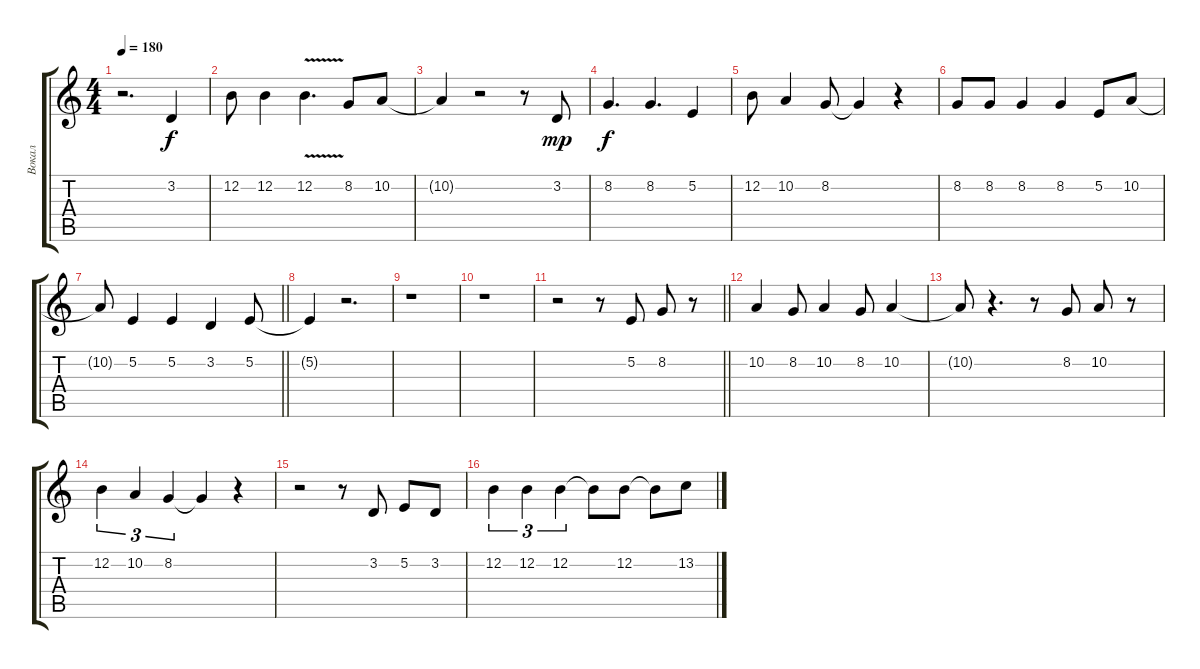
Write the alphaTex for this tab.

\track ("Вокал" "Вокал") {instrument oboe}
\staff {score tabs}
\tuning (E4 B3 G3 D3 A2 E2) {hide}
\ts (4 4)
\tempo 180
\clef g2
\ks c
r.2{d dy f} 3.2.4 |
12.2.8 12.2.4 12.2{v}.4{d} 8.2.8 10.2.8 |
10.2{t}.4 r.2 r.8 3.2.8{dy mp} |
8.2.4{d dy f} 8.2.4{d} 5.2.4 |
12.2.8 10.2.4 8.2.8 8.2{t}.4 r.4 |
8.2.8 8.2.8 8.2.4 8.2.4 5.2.8 10.2.8 |
\barLineRight lightlight
10.2{t}.8 5.2.4 5.2.4 3.2.4 5.2.8 |
5.2{t}.4 r.2{d} |
r.1 |
r.1 |
\barLineRight lightlight
r.2 r.8 5.2.8 8.2.8 r.8 |
10.2.4 8.2.8 10.2.4 8.2.8 10.2.4 |
10.2{t}.8 r.4{d} r.8 8.2.8 10.2.8 r.8 |
12.2.4{tu (3 2)} 10.2.4{tu (3 2)} 8.2.4{tu (3 2)} 8.2{t}.4 r.4 |
r.2 r.8 3.2.8 5.2.8 3.2.8 |
12.2.4{tu (3 2)} 12.2.4{tu (3 2)} 12.2.4{tu (3 2)} 12.2{t}.8 12.2.8 12.2{t}.8 13.2.8
